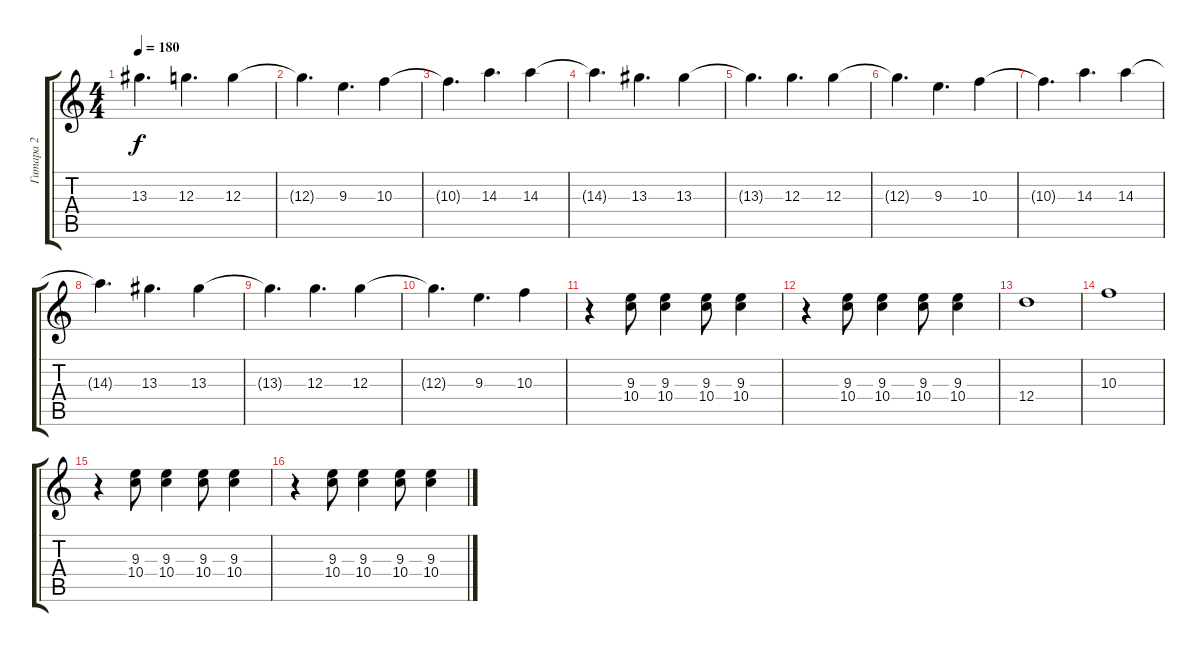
\track ("Гитара 2" "Гитара 2") {instrument electricguitarjazz}
\staff {score tabs}
\tuning (E4 B3 G3 D3 A2 E2) {hide}
\ts (4 4)
\tempo 180
\clef g2
\ks c
13.3{t}.4{d dy f} 12.3.4{d} 12.3.4 |
12.3{t}.4{d} 9.3.4{d} 10.3.4 |
10.3{t}.4{d} 14.3.4{d} 14.3.4 |
14.3{t}.4{d} 13.3.4{d} 13.3.4 |
13.3{t}.4{d} 12.3.4{d} 12.3.4 |
12.3{t}.4{d} 9.3.4{d} 10.3.4 |
10.3{t}.4{d} 14.3.4{d} 14.3.4 |
14.3{t}.4{d} 13.3.4{d} 13.3.4 |
13.3{t}.4{d} 12.3.4{d} 12.3.4 |
12.3{t}.4{d} 9.3.4{d} 10.3.4 |
r.4 (9.3 10.4).8 (9.3 10.4).4 (9.3 10.4).8 (9.3 10.4).4 |
r.4 (9.3 10.4).8 (9.3 10.4).4 (9.3 10.4).8 (9.3 10.4).4 |
12.4.1 |
10.3.1 |
r.4 (9.3 10.4).8 (9.3 10.4).4 (9.3 10.4).8 (9.3 10.4).4 |
r.4 (9.3 10.4).8 (9.3 10.4).4 (9.3 10.4).8 (9.3 10.4).4
